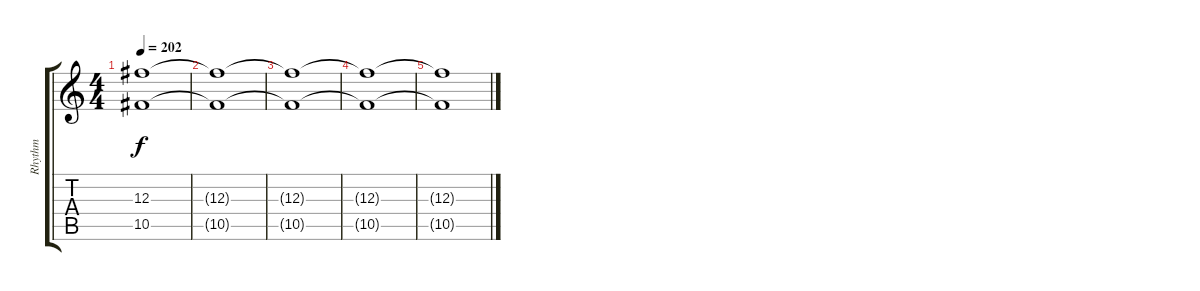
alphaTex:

\track ("Rhythm" "Rhythm") {instrument overdrivenguitar}
\staff {score tabs}
\tuning (Eb4 Bb3 Gb3 Db3 Ab2 Eb2) {hide}
\ts (4 4)
\tempo 202
\clef g2
\ks c
(12.3{t} 10.5{t}).1{dy f} |
(12.3{t} 10.5{t}).1 |
(12.3{t} 10.5{t}).1 |
(12.3{t} 10.5{t}).1 |
(12.3{t} 10.5{t}).1
